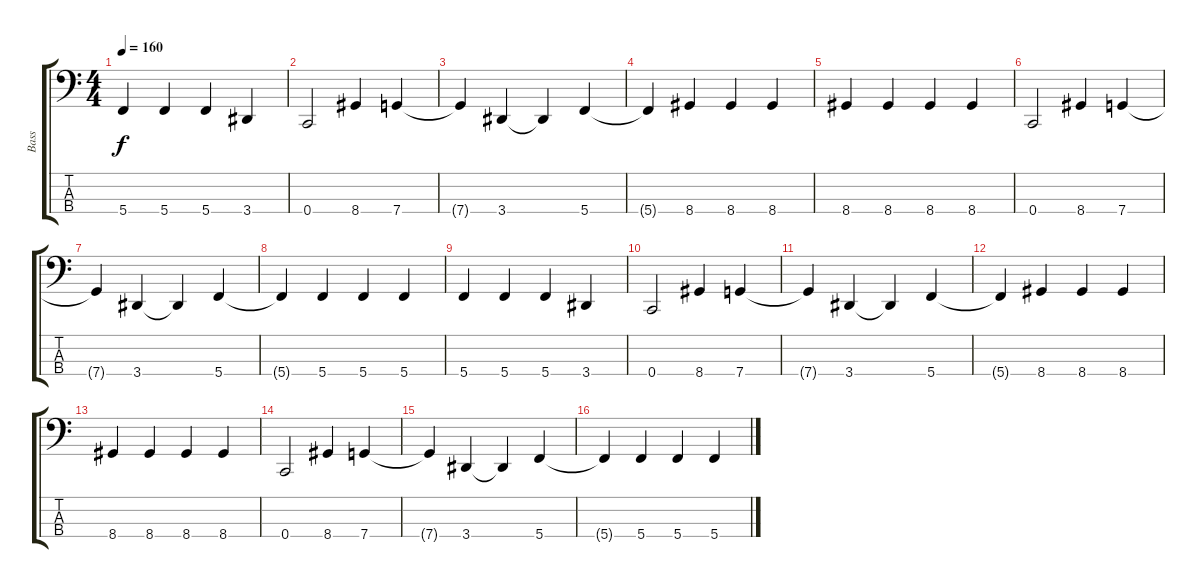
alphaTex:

\track ("Bass" "Bass") {instrument electricbasspick}
\staff {score tabs}
\tuning (Eb2 Bb1 F1 C1) {hide}
\ts (4 4)
\tempo 160
\clef f4
\ks c
5.4.4{dy f} 5.4.4 5.4.4 3.4.4 |
0.4.2 8.4.4 7.4.4 |
7.4{t}.4 3.4.4 3.4{t}.4 5.4.4 |
5.4{t}.4 8.4.4 8.4.4 8.4.4 |
8.4.4 8.4.4 8.4.4 8.4.4 |
0.4.2 8.4.4 7.4.4 |
7.4{t}.4 3.4.4 3.4{t}.4 5.4.4 |
5.4{t}.4 5.4.4 5.4.4 5.4.4 |
5.4.4 5.4.4 5.4.4 3.4.4 |
0.4.2 8.4.4 7.4.4 |
7.4{t}.4 3.4.4 3.4{t}.4 5.4.4 |
5.4{t}.4 8.4.4 8.4.4 8.4.4 |
8.4.4 8.4.4 8.4.4 8.4.4 |
0.4.2 8.4.4 7.4.4 |
7.4{t}.4 3.4.4 3.4{t}.4 5.4.4 |
5.4{t}.4 5.4.4 5.4.4 5.4.4
